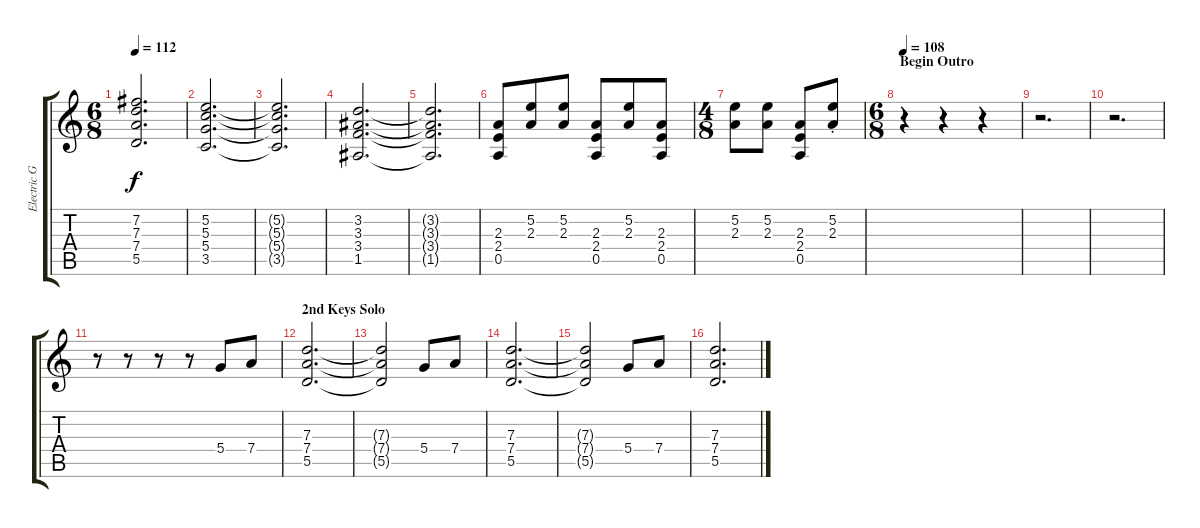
\track ("Electric Guitar (0verdrive)" "Electric G") {instrument overdrivenguitar}
\staff {score tabs}
\tuning (E4 B3 G3 D3 A2 E2) {hide}
\ts (6 8)
\tempo 112
\clef g2
\ks c
(7.2{t} 7.3{t} 7.4{t} 5.5{t}).2{d dy f} |
(5.2 5.3 5.4 3.5).2{d} |
(5.2{t} 5.3{t} 5.4{t} 3.5{t}).2{d} |
(3.2 3.3 3.4 1.5).2{d} |
(3.2{t} 3.3{t} 3.4{t} 1.5{t}).2{d} |
(2.3 2.4 0.5).8 (5.2 2.3).8 (5.2 2.3).8 (2.3 2.4 0.5).8 (5.2 2.3).8 (2.3 2.4 0.5).8 |
\ts (4 8)
(5.2 2.3).8 (5.2 2.3).8 (2.3 2.4 0.5).8 (5.2 2.3{st}).8 |
\ts (6 8)
\section ("" "Begin Outro")
\tempo 108
r.4 r.4 r.4 |
r.2{d} |
r.2{d} |
r.8 r.8 r.8 r.8 5.4.8 7.4.8 |
\section ("" "2nd Keys Solo")
(7.3 7.4 5.5).2{d} |
(7.3{t} 7.4{t} 5.5{t}).2 5.4.8 7.4.8 |
(7.3 7.4 5.5).2{d} |
(7.3{t} 7.4{t} 5.5{t}).2 5.4.8 7.4.8 |
(7.3 7.4 5.5).2{d}
